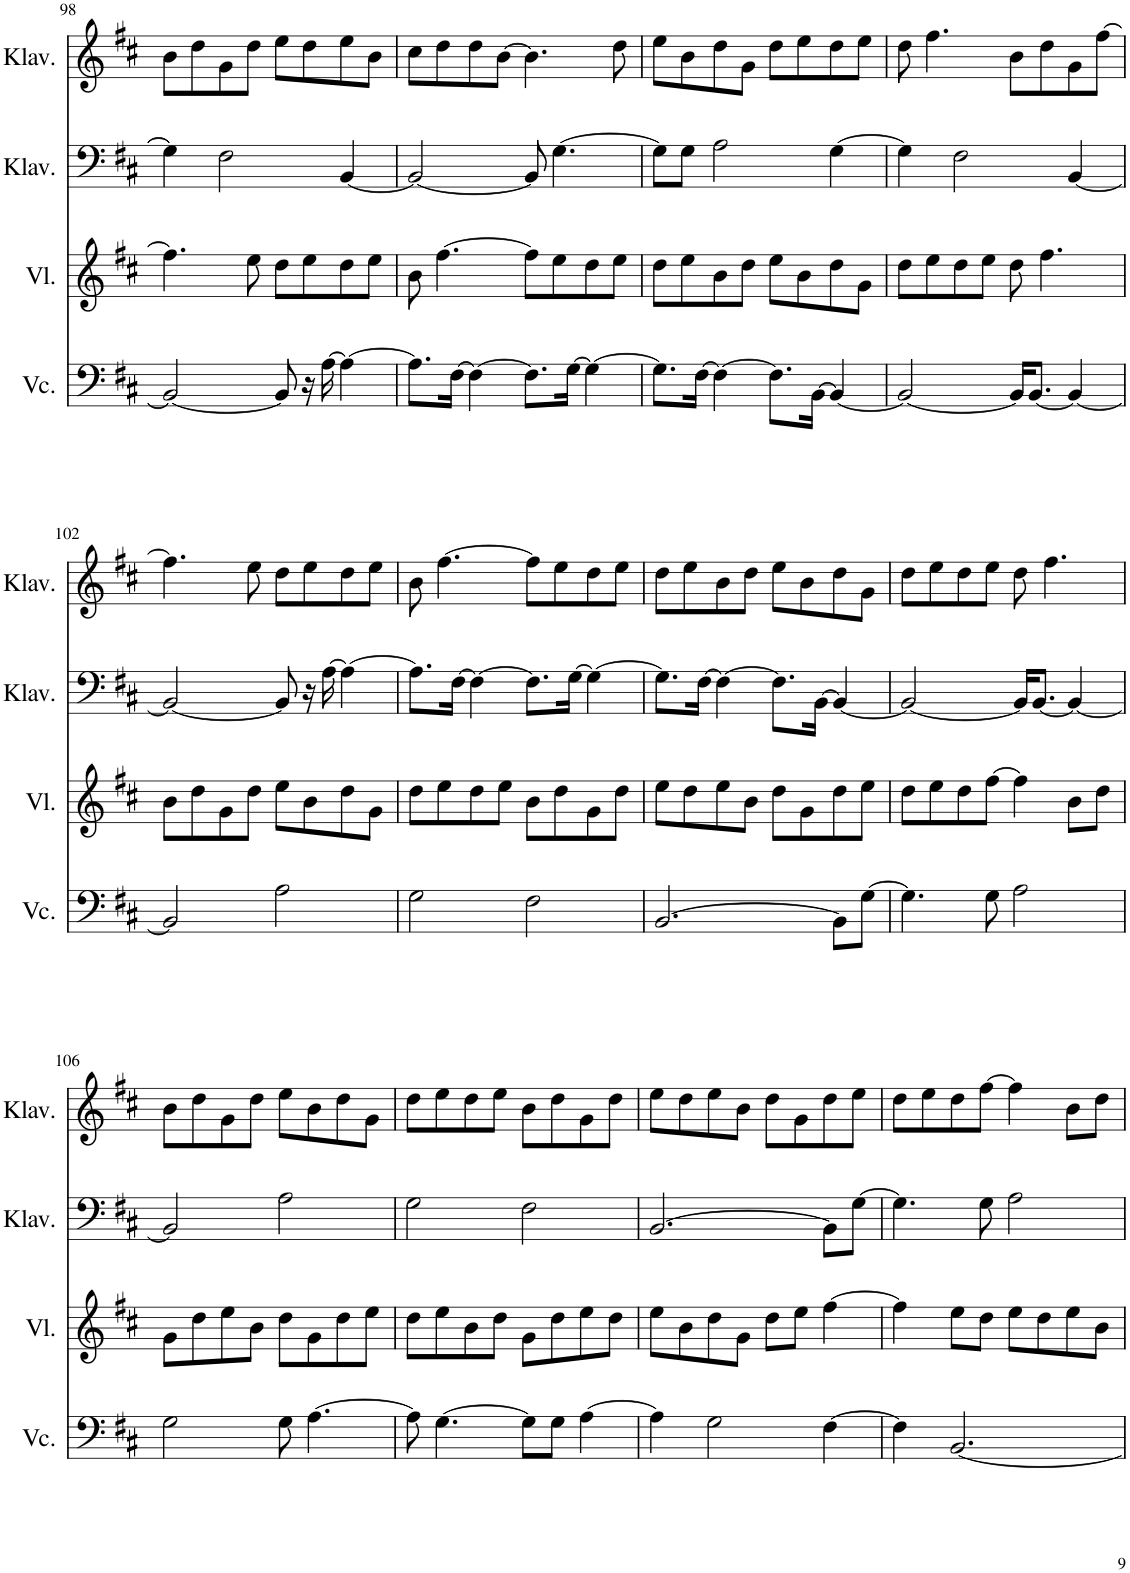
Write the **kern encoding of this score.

**kern	**kern	**kern	**kern
*part4	*part3	*part2	*part1
*staff4	*staff3	*staff2	*staff1
*I"Violoncello	*I"Violine	*I"Klavier	*I"Klavier
*I'Vc.	*I'Vl.	*I'Klav.	*I'Klav.
!!LO:PB:g=z
*clefF4	*clefG2	*clefF4	*clefG2
*k[f#c#]	*k[f#c#]	*k[f#c#]	*k[f#c#]
*M4/4	*M4/4	*M4/4	*M4/4
=98	=98	=98	=98
2BB/_	4.ff#\]	4G\]	8b\L
.	.	.	8dd\
.	.	2F#\	8g\
.	8ee\	.	8dd\J
8BB/]	8dd\L	.	8ee\L
16r	8ee\	.	8dd\
[16A\	.	.	.
4A\_	8dd\	[4BB/	8ee\
.	8ee\J	.	8b\J
=99	=99	=99	=99
8.A\L]	8b\	2BB/_	8cc#\L
.	[4.ff#\	.	8dd\
[16F#\Jk	.	.	.
4F#\_	.	.	8dd\
.	.	.	[8b\J
8.F#\L]	8ff#\L]	8BB/]	4.b\]
.	8ee\	[4.G\	.
[16G\Jk	.	.	.
4G\_	8dd\	.	.
.	8ee\J	.	8dd\
=100	=100	=100	=100
8.G\L]	8dd\L	8G\L]	8ee\L
.	8ee\	8G\J	8b\
[16F#\Jk	.	.	.
4F#\_	8b\	2A\	8dd\
.	8dd\J	.	8g\J
8.F#\L]	8ee\L	.	8dd\L
.	8b\	.	8ee\
[16BB\Jk	.	.	.
4BB/_	8dd\	[4G\	8dd\
.	8g\J	.	8ee\J
=101	=101	=101	=101
2BB/_	8dd\L	4G\]	8dd\
.	8ee\	.	4.ff#\
.	8dd\	2F#\	.
.	8ee\J	.	.
16BB/KL]	8dd\	.	8b\L
[8.BB/J	.	.	.
.	4.ff#\	.	8dd\
4BB/_	.	[4BB/	8g\
.	.	.	[8ff#\J
!!LO:LB:g=z
=102	=102	=102	=102
2BB/]	8b\L	2BB/_	4.ff#\]
.	8dd\	.	.
.	8g\	.	.
.	8dd\J	.	8ee\
2A\	8ee\L	8BB/]	8dd\L
.	8b\	16r	8ee\
.	.	[16A\	.
.	8dd\	4A\_	8dd\
.	8g\J	.	8ee\J
=103	=103	=103	=103
2G\	8dd\L	8.A\L]	8b\
.	8ee\	.	[4.ff#\
.	.	[16F#\Jk	.
.	8dd\	4F#\_	.
.	8ee\J	.	.
2F#\	8b\L	8.F#\L]	8ff#\L]
.	8dd\	.	8ee\
.	.	[16G\Jk	.
.	8g\	4G\_	8dd\
.	8dd\J	.	8ee\J
=104	=104	=104	=104
[2.BB/	8ee\L	8.G\L]	8dd\L
.	8dd\	.	8ee\
.	.	[16F#\Jk	.
.	8ee\	4F#\_	8b\
.	8b\J	.	8dd\J
.	8dd\L	8.F#\L]	8ee\L
.	8g\	.	8b\
.	.	[16BB\Jk	.
8BB\L]	8dd\	4BB/_	8dd\
[8G\J	8ee\J	.	8g\J
=105	=105	=105	=105
4.G\]	8dd\L	2BB/_	8dd\L
.	8ee\	.	8ee\
.	8dd\	.	8dd\
8G\	[8ff#\J	.	8ee\J
2A\	4ff#\]	16BB/KL]	8dd\
.	.	[8.BB/J	.
.	.	.	4.ff#\
.	8b\L	4BB/_	.
.	8dd\J	.	.
!!LO:LB:g=z
=106	=106	=106	=106
2G\	8g\L	2BB/]	8b\L
.	8dd\	.	8dd\
.	8ee\	.	8g\
.	8b\J	.	8dd\J
8G\	8dd\L	2A\	8ee\L
[4.A\	8g\	.	8b\
.	8dd\	.	8dd\
.	8ee\J	.	8g\J
=107	=107	=107	=107
8A\]	8dd\L	2G\	8dd\L
[4.G\	8ee\	.	8ee\
.	8b\	.	8dd\
.	8dd\J	.	8ee\J
8G\L]	8g\L	2F#\	8b\L
8G\J	8dd\	.	8dd\
[4A\	8ee\	.	8g\
.	8dd\J	.	8dd\J
=108	=108	=108	=108
4A\]	8ee\L	[2.BB/	8ee\L
.	8b\	.	8dd\
2G\	8dd\	.	8ee\
.	8g\J	.	8b\J
.	8dd\L	.	8dd\L
.	8ee\J	.	8g\
[4F#\	[4ff#\	8BB\L]	8dd\
.	.	[8G\J	8ee\J
=109	=109	=109	=109
4F#\]	4ff#\]	4.G\]	8dd\L
.	.	.	8ee\
[2.BB/	8ee\L	.	8dd\
.	8dd\J	8G\	[8ff#\J
.	8ee\L	2A\	4ff#\]
.	8dd\	.	.
.	8ee\	.	8b\L
.	8b\J	.	8dd\J
=	=	=	=
*-	*-	*-	*-
